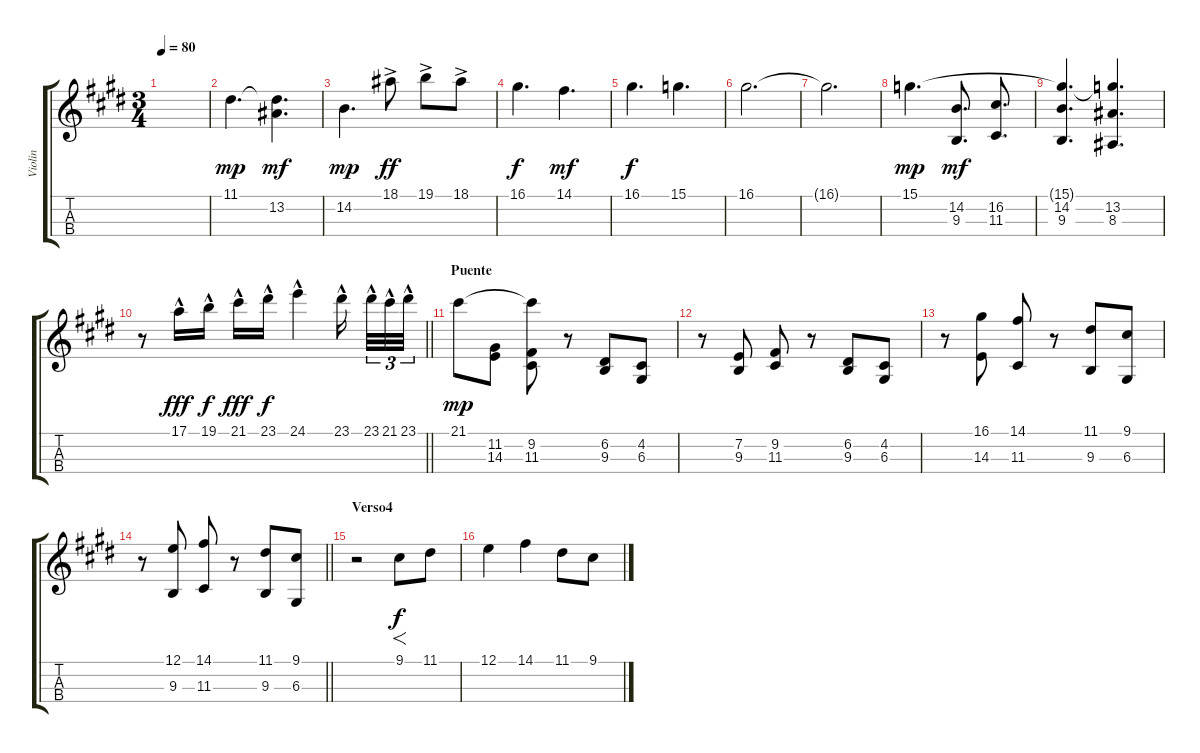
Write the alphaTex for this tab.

\track ("Violin" "Violin") {instrument synthstrings1}
\staff {score tabs}
\tuning (E4 A3 D3 G2) {hide}
\ts (3 4)
\tempo 80
\clef g2
\ks c#minor
|
11.1.4{d dy mp volume 16} (11.1{t} 13.2).4{d dy mf} |
14.2.4{d dy mp} 18.1{ac}.8{dy ff} 19.1{ac}.8 18.1{ac}.8 |
16.1.4{d dy f} 14.1.4{d dy mf} |
16.1.4{d dy f} 15.1.4{d} |
16.1.2{d} |
16.1{t}.2{d} |
15.1.4{d dy mp} (14.2 9.3).8{d dy mf} (16.2 11.3).8{d} |
(15.1{t} 14.2 9.3).4{d} (15.1{t} 13.2 8.3).4{d} |
\barLineRight lightlight
r.8 17.1{hac}.16{dy fff} 19.1{hac}.16{dy f} 21.1{hac}.16{dy fff} 23.1{hac}.16{dy f} 24.1{hac}.4 23.1{hac}.16{beam splitsecondary} 23.1{hac}.32{tu (3 2)} 21.1{hac}.32{tu (3 2)} 23.1{hac}.32{tu (3 2)} |
\section ("" "Puente")
21.1.8{dy mp} (11.2 14.3).8 (21.1{t} 9.2 11.3).8 r.8 (6.2 9.3).8 (4.2 6.3).8 |
r.8 (7.2 9.3).8 (9.2 11.3).8 r.8 (6.2 9.3).8 (4.2 6.3).8 |
r.8 (16.1 14.3).8 (14.1 11.3).8 r.8 (11.1 9.3).8 (9.1 6.3).8 |
\barLineRight lightlight
r.8 (12.1 9.3).8 (14.1 11.3).8 r.8 (11.1 9.3).8 (9.1 6.3).8 |
\section ("" "Verso4")
r.2 9.1.8{f dy f} 11.1.8 |
12.1.4 14.1.4 11.1.8 9.1.8
